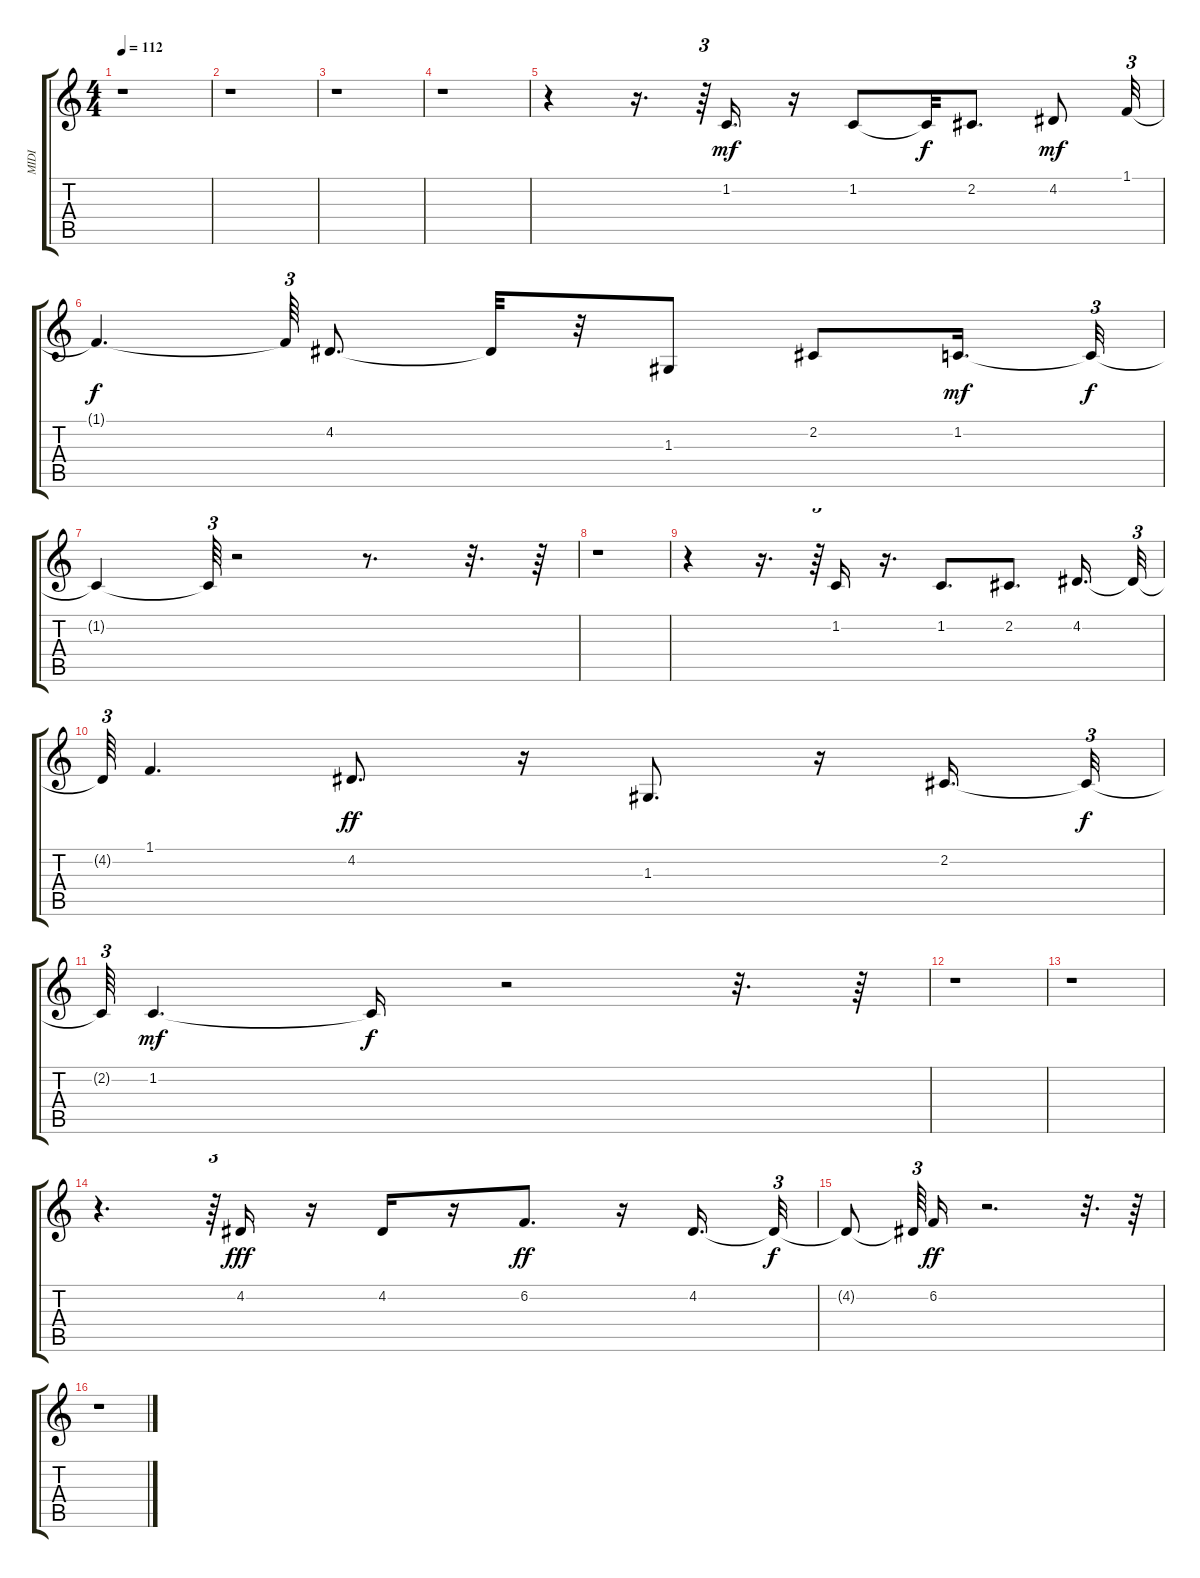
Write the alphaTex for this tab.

\track ("MIDI" "MIDI") {instrument choiraahs}
\staff {score tabs}
\tuning (E4 B3 G3 D3 A2 E2) {hide}
\ts (4 4)
\tempo 112
\clef g2
\ks c
r.1{dy mp} |
r.1 |
r.1 |
r.1 |
r.4 r.16{d} r.64{tu (3 2)} 1.2.16{d dy mf} r.16 1.2.8 1.2{t}.32{dy f} 2.2.8{d} 4.2.8{dy mf} 1.1.32{tu (3 2)} |
1.1{t}.4{d dy f} 1.1{t}.64{tu (3 2)} 4.2.8{d} 4.2{t}.32 r.32 1.3.8 2.2.8 1.2.16{d dy mf} 1.2{t}.32{tu (3 2) dy f} |
1.2{t}.4 1.2{t}.64{tu (3 2)} r.2 r.8{d} r.32{d} r.64 |
r.1 |
r.4 r.16{d} r.64{tu (3 2)} 1.2.16 r.16{d} 1.2.8{d} 2.2.8{d} 4.2.16{d} 4.2{t}.32{tu (3 2)} |
4.2{t}.64{tu (3 2)} 1.1.4{d} 4.2.8{d dy ff} r.16 1.3.8{d} r.16 2.2.16{d} 2.2{t}.32{tu (3 2) dy f} |
2.2{t}.64{tu (3 2)} 1.2.4{d dy mf} 1.2{t}.16{dy f} r.2 r.32{d} r.64 |
r.1 |
r.1 |
r.4{d} r.64{tu (3 2)} 4.2.16{dy fff} r.16 4.2.16 r.16 6.2.8{d dy ff} r.16 4.2.16{d} 4.2{t}.32{tu (3 2) dy f} |
4.2{t}.8 4.2{t}.64{tu (3 2) beam splitsecondary} 6.2.16{dy ff} r.2{d} r.32{d} r.64 |
r.1
